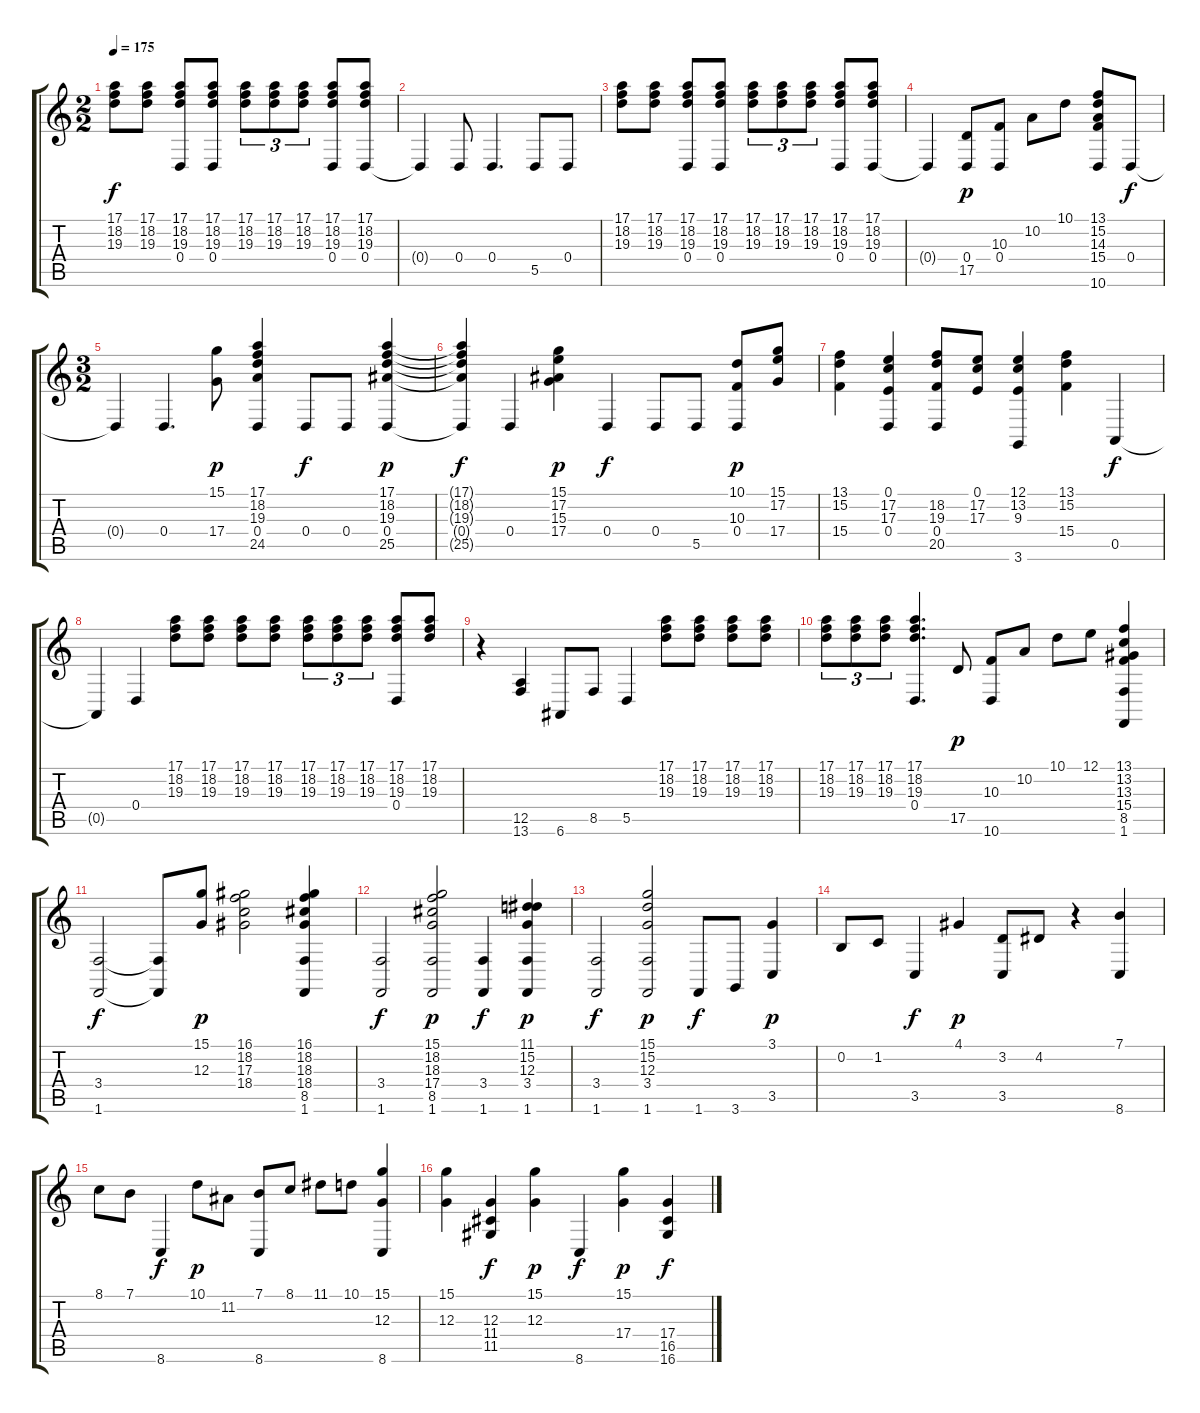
\track "" {instrument stringensemble2}
\staff {score tabs}
\tuning (E4 B3 G3 D3 A2 E2) {hide}
\ts (2 2)
\tempo 175
\clef g2
\ks c
(17.1 18.2 19.3).8{dy f} (17.1 18.2 19.3).8 (17.1 18.2 19.3 0.4).8 (17.1 18.2 19.3 0.4).8 (17.1 18.2 19.3).8{tu (3 2)} (17.1 18.2 19.3).8{tu (3 2)} (17.1 18.2 19.3).8{tu (3 2)} (17.1 18.2 19.3 0.4).8 (17.1 18.2 19.3 0.4).8 |
0.4{t}.4 0.4.8 0.4.4{d} 5.5.8 0.4.8 |
(17.1 18.2 19.3).8 (17.1 18.2 19.3).8 (17.1 18.2 19.3 0.4).8 (17.1 18.2 19.3 0.4).8 (17.1 18.2 19.3).8{tu (3 2)} (17.1 18.2 19.3).8{tu (3 2)} (17.1 18.2 19.3).8{tu (3 2)} (17.1 18.2 19.3 0.4).8 (17.1 18.2 19.3 0.4).8 |
0.4{t}.4 (0.4 17.5).8{dy p} (10.3 0.4).8 10.2.8 10.1.8 (13.1 15.2 14.3 15.4 10.6).8 0.4.8{dy f} |
\ts (3 2)
0.4{t}.4 0.4.4{d} (15.1 17.4).8{dy p} (17.1 18.2 19.3 0.4 24.5).4 0.4.8{dy f} 0.4.8 (17.1 18.2 19.3 0.4 25.5).4{dy p} |
(17.1{t} 18.2{t} 19.3{t} 0.4{t} 25.5{t}).4{dy f} 0.4.4 (15.1 17.2 15.3 17.4).4{dy p} 0.4.4{dy f} 0.4.8 5.5.8 (10.1 10.3 0.4).8{dy p} (15.1 17.2 17.4).8 |
(13.1 15.2 15.4).4 (0.1 17.2 17.3 0.4).4 (18.2 19.3 0.4 20.5).8 (0.1 17.2 17.3).8 (12.1 13.2 9.3 3.6).4 (13.1 15.2 15.4).4 0.5.4{dy f} |
0.5{t}.4 0.4.4 (17.1 18.2 19.3).8 (17.1 18.2 19.3).8 (17.1 18.2 19.3).8 (17.1 18.2 19.3).8 (17.1 18.2 19.3).8{tu (3 2)} (17.1 18.2 19.3).8{tu (3 2)} (17.1 18.2 19.3).8{tu (3 2)} (17.1 18.2 19.3 0.4).8 (17.1 18.2 19.3).8 |
r.4 (12.5 13.6).4 6.6.8 8.5.8 5.5.4 (17.1 18.2 19.3).8 (17.1 18.2 19.3).8 (17.1 18.2 19.3).8 (17.1 18.2 19.3).8 |
(17.1 18.2 19.3).8{tu (3 2)} (17.1 18.2 19.3).8{tu (3 2)} (17.1 18.2 19.3).8{tu (3 2)} (17.1 18.2 19.3 0.4).4{d} 17.5.8{dy p} (10.3 10.6).8 10.2.8 10.1.8 12.1.8 (13.1 13.2 13.3 15.4 8.5 1.6).4 |
(3.4 1.6).2{dy f} (3.4{t} 1.6{t}).8 (15.1 12.3).8{dy p} (16.1 18.2 17.3 18.4).2 (16.1 18.2 18.3 18.4 8.5 1.6).4 |
(3.4 1.6).2{dy f} (15.1 18.2 18.3 17.4 8.5 1.6).2{dy p} (3.4 1.6).4{dy f} (11.1 15.2 12.3 3.4 1.6).4{dy p} |
(3.4 1.6).2{dy f} (15.1 15.2 12.3 3.4 1.6).2{dy p} 1.6.8{dy f} 3.6.8 (3.1 3.5).4{dy p} |
0.2.8 1.2.8 3.5.4{dy f} 4.1.4{dy p} (3.2 3.5).8 4.2.8 r.4 (7.1 8.6).4 |
8.1.8 7.1.8 8.6.4{dy f} 10.1.8{dy p} 11.2.8 (7.1 8.6).8 8.1.8 11.1.8 10.1.8 (15.1 12.3 8.6).4 |
(15.1 12.3).4 (12.3 11.4 11.5).4{dy f} (15.1 12.3).4{dy p} 8.6.4{dy f} (15.1 17.4).4{dy p} (17.4 16.5 16.6).4{dy f}
